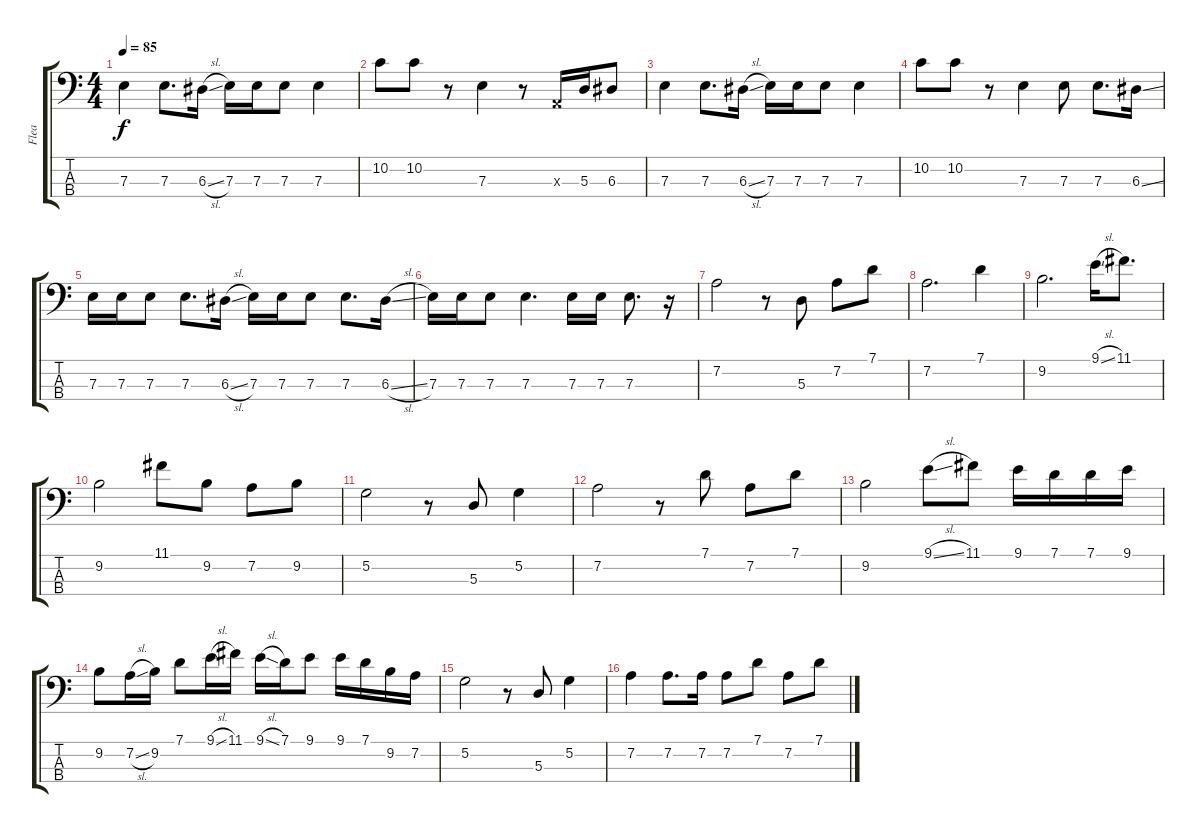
\track ("Flea" "Flea") {instrument electricbassfinger}
\staff {score tabs}
\tuning (G2 D2 A1 E1) {hide}
\ts (4 4)
\tempo 85
\clef f4
\ks c
7.3.4{dy f} 7.3.8{d} 6.3{sl}.16 7.3.16 7.3.16 7.3.8 7.3.4 |
10.2.8 10.2.8 r.8 7.3.4 r.8 0.3{x}.16 5.3.16 6.3.8 |
7.3.4 7.3.8{d} 6.3{sl}.16 7.3.16 7.3.16 7.3.8 7.3.4 |
10.2.8 10.2.8 r.8 7.3.4 7.3.8 7.3.8{d} 6.3{ss}.16 |
7.3.16 7.3.16 7.3.8 7.3.8{d} 6.3{sl}.16 7.3.16 7.3.16 7.3.8 7.3.8{d} 6.3{sl}.16 |
7.3.16 7.3.16 7.3.8 7.3.4{d} 7.3.16 7.3.16 7.3.8{d} r.16 |
7.2.2 r.8 5.3.8 7.2.8 7.1.8 |
7.2.2{d} 7.1.4 |
9.2.2{d} 9.1{sl}.16 11.1.8{d} |
9.2.2 11.1.8 9.2.8 7.2.8 9.2.8 |
5.2.2 r.8{beam Up} 5.3.8 5.2.4 |
7.2.2 r.8 7.1.8 7.2.8 7.1.8 |
9.2.2 9.1{sl}.8 11.1.8 9.1.16 7.1.16 7.1.16 9.1.16 |
9.2.8 7.2{sl}.16 9.2.16 7.1.8 9.1{sl}.16 11.1.16 9.1{sl}.16 7.1.16 9.1.8 9.1.16 7.1.16 9.2.16 7.2.16 |
5.2.2 r.8{beam Up} 5.3.8 5.2.4 |
7.2.4 7.2.8{d} 7.2.16 7.2.8 7.1.8 7.2.8 7.1.8
